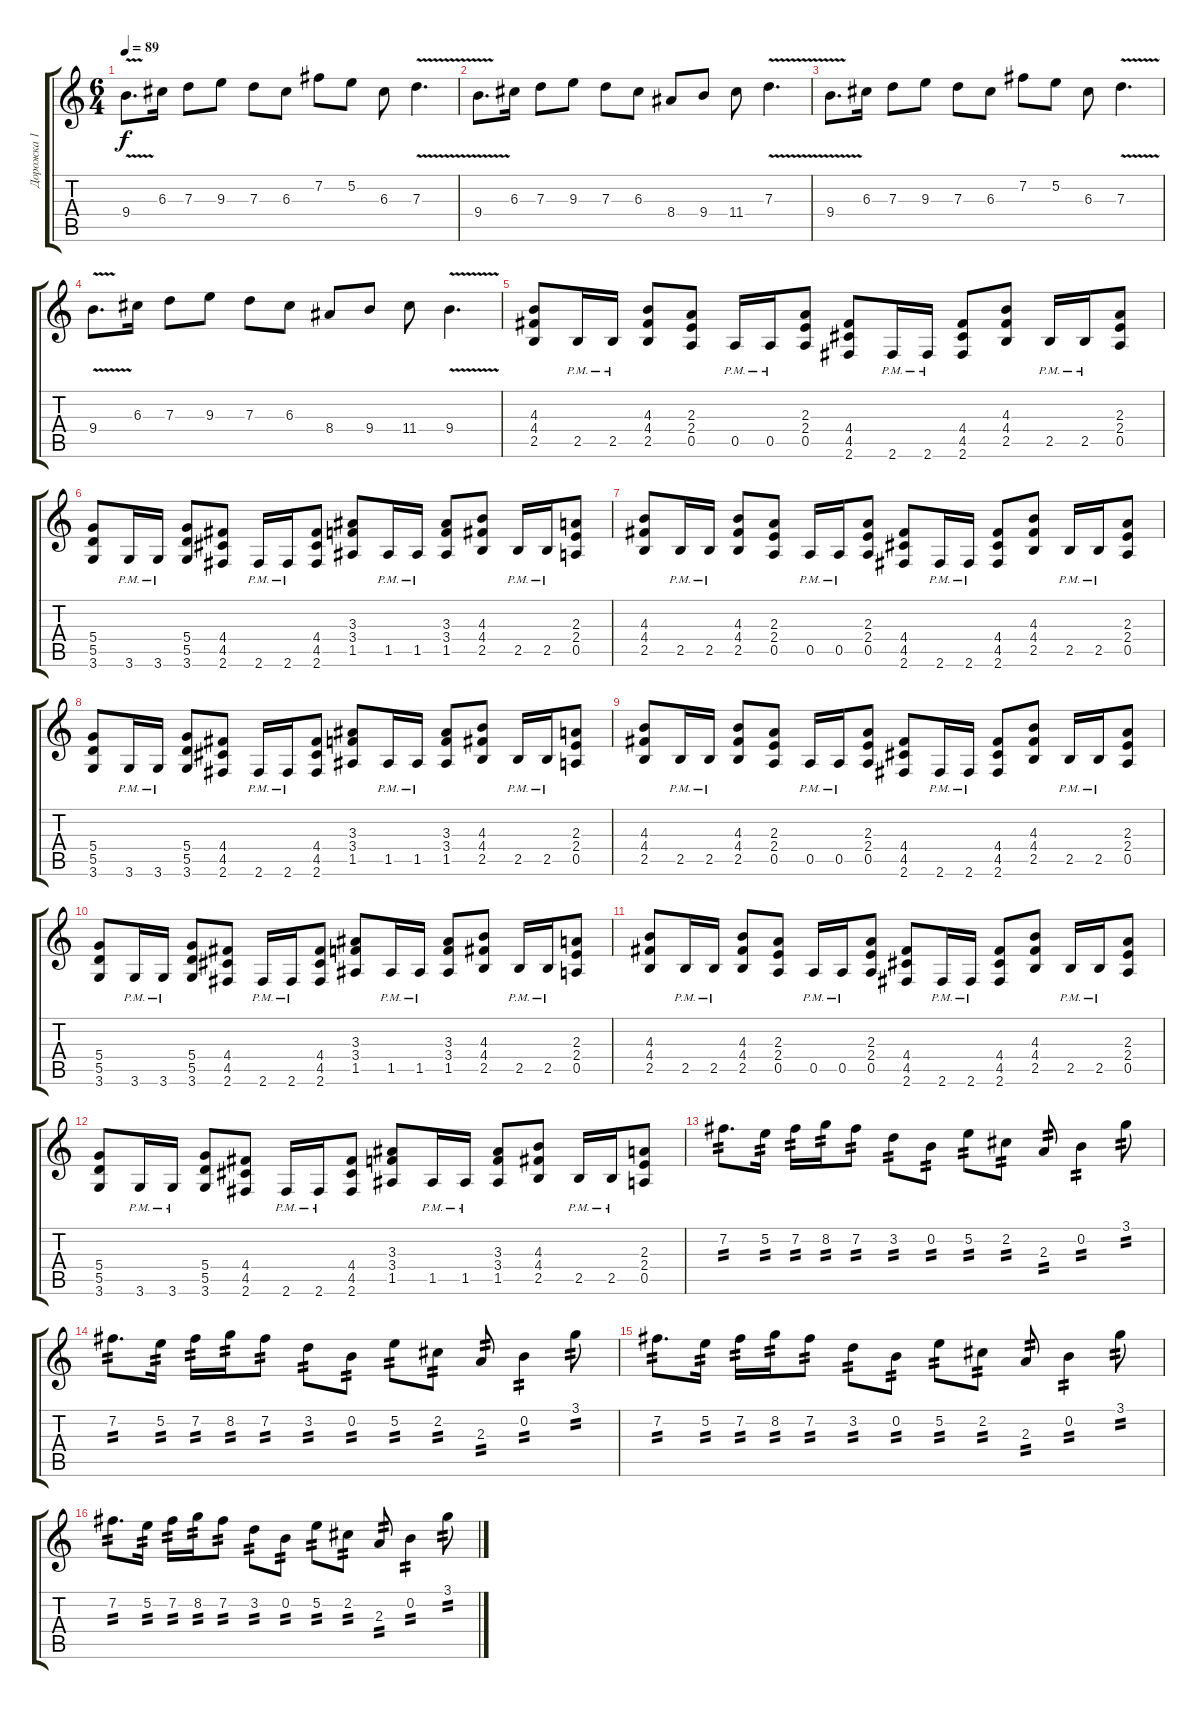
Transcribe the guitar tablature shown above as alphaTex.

\track ("Дорожка 1" "Дорожка 1") {instrument overdrivenguitar}
\staff {score tabs}
\tuning (E4 B3 G3 D3 A2 E2) {hide}
\ts (6 4)
\tempo 89
\clef g2
\ks c
9.4{v}.8{d dy f} 6.3.16 7.3.8 9.3.8 7.3.8 6.3.8 7.2.8 5.2.8 6.3.8 7.3{v}.4{d} |
9.4{v}.8{d} 6.3.16 7.3.8 9.3.8 7.3.8 6.3.8 8.4.8 9.4.8 11.4.8 7.3{v}.4{d} |
9.4{v}.8{d} 6.3.16 7.3.8 9.3.8 7.3.8 6.3.8 7.2.8 5.2.8 6.3.8 7.3{v}.4{d} |
9.4{v}.8{d} 6.3.16 7.3.8 9.3.8 7.3.8 6.3.8 8.4.8 9.4.8 11.4.8 9.4{v}.4{d} |
(4.3 4.4 2.5).8 2.5{pm}.16 2.5{pm}.16 (4.3 4.4 2.5).8 (2.3 2.4 0.5).8 0.5{pm}.16 0.5{pm}.16 (2.3 2.4 0.5).8 (4.4 4.5 2.6).8 2.6{pm}.16 2.6{pm}.16 (4.4 4.5 2.6).8 (4.3 4.4 2.5).8 2.5{pm}.16 2.5{pm}.16 (2.3 2.4 0.5).8 |
(5.4 5.5 3.6).8 3.6{pm}.16 3.6{pm}.16 (5.4 5.5 3.6).8 (4.4 4.5 2.6).8 2.6{pm}.16 2.6{pm}.16 (4.4 4.5 2.6).8 (3.3 3.4 1.5).8 1.5{pm}.16 1.5{pm}.16 (3.3 3.4 1.5).8 (4.3 4.4 2.5).8 2.5{pm}.16 2.5{pm}.16 (2.3 2.4 0.5).8 |
(4.3 4.4 2.5).8 2.5{pm}.16 2.5{pm}.16 (4.3 4.4 2.5).8 (2.3 2.4 0.5).8 0.5{pm}.16 0.5{pm}.16 (2.3 2.4 0.5).8 (4.4 4.5 2.6).8 2.6{pm}.16 2.6{pm}.16 (4.4 4.5 2.6).8 (4.3 4.4 2.5).8 2.5{pm}.16 2.5{pm}.16 (2.3 2.4 0.5).8 |
(5.4 5.5 3.6).8 3.6{pm}.16 3.6{pm}.16 (5.4 5.5 3.6).8 (4.4 4.5 2.6).8 2.6{pm}.16 2.6{pm}.16 (4.4 4.5 2.6).8 (3.3 3.4 1.5).8 1.5{pm}.16 1.5{pm}.16 (3.3 3.4 1.5).8 (4.3 4.4 2.5).8 2.5{pm}.16 2.5{pm}.16 (2.3 2.4 0.5).8 |
(4.3 4.4 2.5).8 2.5{pm}.16 2.5{pm}.16 (4.3 4.4 2.5).8 (2.3 2.4 0.5).8 0.5{pm}.16 0.5{pm}.16 (2.3 2.4 0.5).8 (4.4 4.5 2.6).8 2.6{pm}.16 2.6{pm}.16 (4.4 4.5 2.6).8 (4.3 4.4 2.5).8 2.5{pm}.16 2.5{pm}.16 (2.3 2.4 0.5).8 |
(5.4 5.5 3.6).8 3.6{pm}.16 3.6{pm}.16 (5.4 5.5 3.6).8 (4.4 4.5 2.6).8 2.6{pm}.16 2.6{pm}.16 (4.4 4.5 2.6).8 (3.3 3.4 1.5).8 1.5{pm}.16 1.5{pm}.16 (3.3 3.4 1.5).8 (4.3 4.4 2.5).8 2.5{pm}.16 2.5{pm}.16 (2.3 2.4 0.5).8 |
(4.3 4.4 2.5).8 2.5{pm}.16 2.5{pm}.16 (4.3 4.4 2.5).8 (2.3 2.4 0.5).8 0.5{pm}.16 0.5{pm}.16 (2.3 2.4 0.5).8 (4.4 4.5 2.6).8 2.6{pm}.16 2.6{pm}.16 (4.4 4.5 2.6).8 (4.3 4.4 2.5).8 2.5{pm}.16 2.5{pm}.16 (2.3 2.4 0.5).8 |
(5.4 5.5 3.6).8 3.6{pm}.16 3.6{pm}.16 (5.4 5.5 3.6).8 (4.4 4.5 2.6).8 2.6{pm}.16 2.6{pm}.16 (4.4 4.5 2.6).8 (3.3 3.4 1.5).8 1.5{pm}.16 1.5{pm}.16 (3.3 3.4 1.5).8 (4.3 4.4 2.5).8 2.5{pm}.16 2.5{pm}.16 (2.3 2.4 0.5).8 |
7.2.8{d tp 2} 5.2.16{tp 2} 7.2.16{tp 2} 8.2.16{tp 2} 7.2.8{tp 2} 3.2.8{tp 2} 0.2.8{tp 2} 5.2.8{tp 2} 2.2.8{tp 2} 2.3.8{tp 2} 0.2.4{tp 2} 3.1.8{tp 2} |
7.2.8{d tp 2} 5.2.16{tp 2} 7.2.16{tp 2} 8.2.16{tp 2} 7.2.8{tp 2} 3.2.8{tp 2} 0.2.8{tp 2} 5.2.8{tp 2} 2.2.8{tp 2} 2.3.8{tp 2} 0.2.4{tp 2} 3.1.8{tp 2} |
7.2.8{d tp 2} 5.2.16{tp 2} 7.2.16{tp 2} 8.2.16{tp 2} 7.2.8{tp 2} 3.2.8{tp 2} 0.2.8{tp 2} 5.2.8{tp 2} 2.2.8{tp 2} 2.3.8{tp 2} 0.2.4{tp 2} 3.1.8{tp 2} |
7.2.8{d tp 2} 5.2.16{tp 2} 7.2.16{tp 2} 8.2.16{tp 2} 7.2.8{tp 2} 3.2.8{tp 2} 0.2.8{tp 2} 5.2.8{tp 2} 2.2.8{tp 2} 2.3.8{tp 2} 0.2.4{tp 2} 3.1.8{tp 2}
